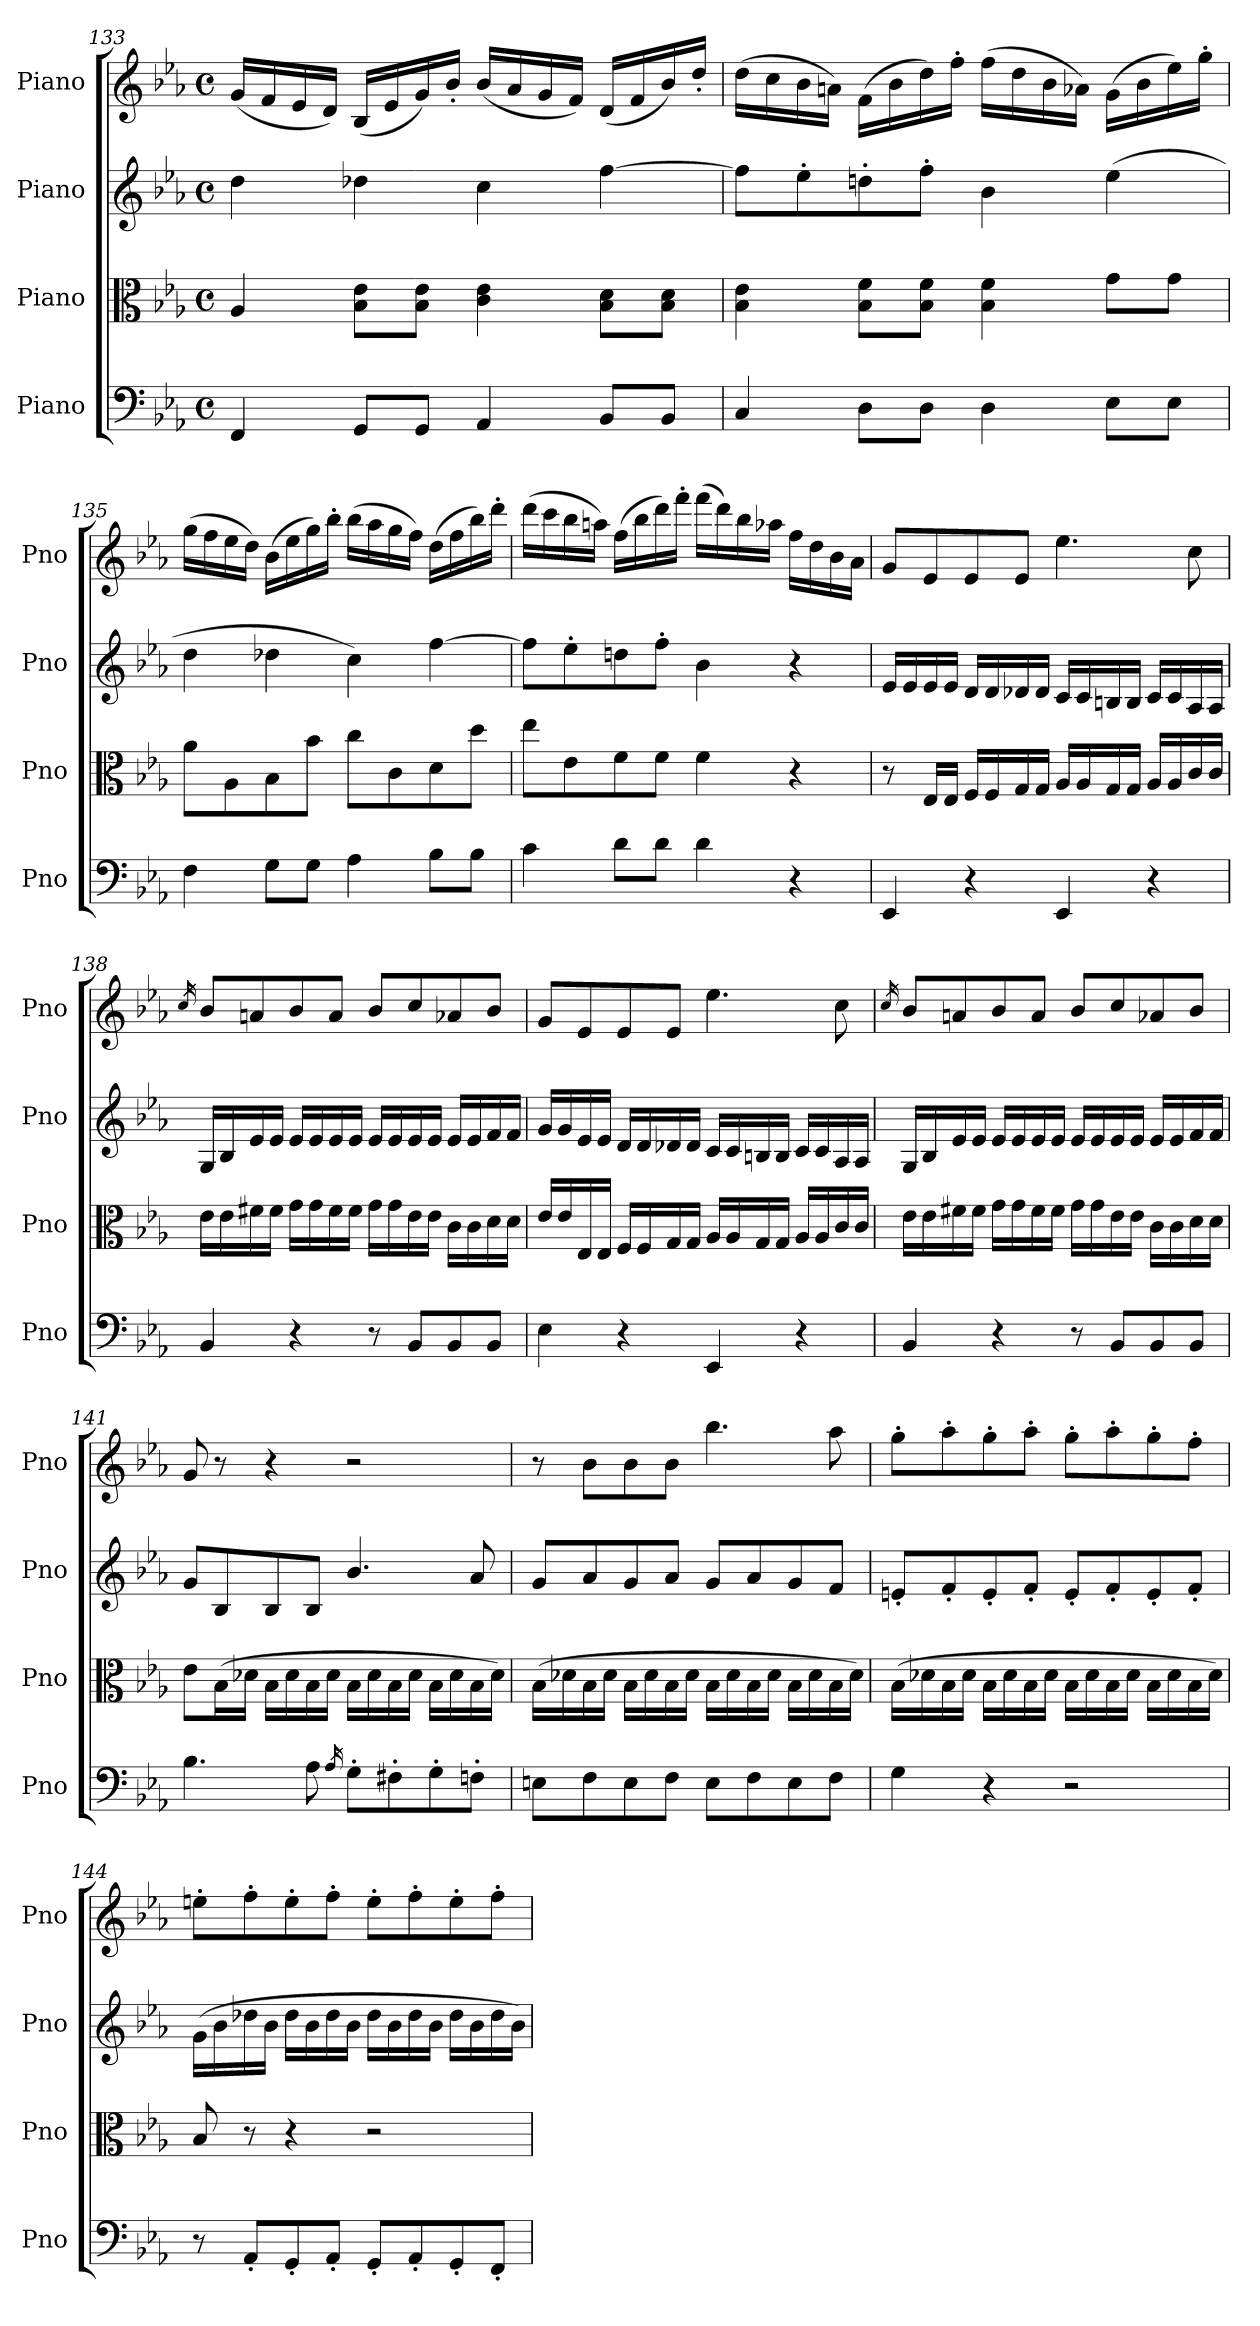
**kern	**kern	**kern	**kern
*part4	*part3	*part2	*part1
*staff4	*staff3	*staff2	*staff1
*I"Piano	*I"Piano	*I"Piano	*I"Piano
*I'Pno	*I'Pno	*I'Pno	*I'Pno
!!LO:LB:g=z
*clefF4	*clefC3	*clefG2	*clefG2
*k[b-e-a-]	*k[b-e-a-]	*k[b-e-a-]	*k[b-e-a-]
*M4/4	*M4/4	*M4/4	*M4/4
*met(c)	*met(c)	*met(c)	*met(c)
=133	=133	=133	=133
4FF/	4A-/	4dd\	(16g/LL
.	.	.	16f/
.	.	.	16e-/
.	.	.	16d/JJ)
8GG/L	8B-\ 8e-\L	4dd-X\	(16B-/LL
.	.	.	16e-/
8GG/J	8B-\ 8e-\J	.	16g/)
.	.	.	16b-'/JJ
4AA-/	4c\ 4e-\	4cc\	(16b-/LL
.	.	.	16a-/
.	.	.	16g/
.	.	.	16f/JJ)
8BB-/L	8B-\ 8d\L	[4ff\	(16d/LL
.	.	.	16f/
8BB-/J	8B-\ 8d\J	.	16b-/)
.	.	.	16dd'/JJ
=134	=134	=134	=134
4C/	4B-\ 4e-\	8ff\L]	(16dd\LL
.	.	.	16cc\
.	.	8ee-'\	16b-\
.	.	.	16an\JJ)
8D\L	8B-\ 8f\L	8ddn'\	(16f\LL
.	.	.	16b-\
8D\J	8B-\ 8f\J	8ff'\J	16dd\)
.	.	.	16ff'\JJ
4D\	4B-\ 4f\	4b-\	(16ff\LL
.	.	.	16dd\
.	.	.	16b-\
.	.	.	16a-X\JJ)
8E-\L	8g\L	(4ee-\	(16g\LL
.	.	.	16b-\
8E-\J	8g\J	.	16ee-\)
.	.	.	16gg'\JJ
=135	=135	=135	=135
4F\	8a-\L	4dd\	(16gg\LL
.	.	.	16ff\
.	8A-\	.	16ee-\
.	.	.	16dd\JJ)
8G\L	8B-\	4dd-X\	(16b-\LL
.	.	.	16ee-\
8G\J	8b-\J	.	16gg\)
.	.	.	16bb-'\JJ
4A-\	8cc\L	4cc\)	(16bb-\LL
.	.	.	16aa-\
.	8c\	.	16gg\
.	.	.	16ff\JJ)
8B-\L	8d\	[4ff\	(16dd\LL
.	.	.	16ff\
8B-\J	8dd\J	.	16bb-\)
.	.	.	16ddd'\JJ
=136	=136	=136	=136
4c\	8ee-\L	8ff\L]	(16ddd\LL
.	.	.	16ccc\
.	8e-\	8ee-'\	16bb-\
.	.	.	16aan\JJ)
8d\L	8f\	8ddn\	(16ff\LL
.	.	.	16bb-\
8d\J	8f\J	8ff'\J	16ddd\)
.	.	.	16fff'\JJ
4d\	4f\	4b-\	(16fff\LL
.	.	.	16ddd\)
.	.	.	16bb-\
.	.	.	16aa-X\JJ
4r	4r	4r	16ff\LL
.	.	.	16dd\
.	.	.	16b-\
.	.	.	16a-\JJ
=137	=137	=137	=137
4EE-/	8r	16e-/LL	8g/L
.	.	16e-/	.
.	16E-/LL	16e-/	8e-/
.	16E-/JJ	16e-/JJ	.
4r	16F/LL	16d/LL	8e-/
.	16F/	16d/	.
.	16G/	16d-X/	8e-/J
.	16G/JJ	16d-/JJ	.
4EE-/	16A-/LL	16c/LL	4.ee-\
.	16A-/	16c/	.
.	16G/	16Bn/	.
.	16G/JJ	16B/JJ	.
4r	16A-/LL	16c/LL	.
.	16A-/	16c/	.
.	16c/	16A-/	8cc\
.	16c/JJ	16A-/JJ	.
!!LO:LB:g=z
=138	=138	=138	=138
.	.	.	16qcc/
4BB-/	16e-\LL	16G/LL	8b-/L
.	16e-\	16B-/	.
.	16f#X\	16e-/	8an/
.	16f#\JJ	16e-/JJ	.
4r	16g\LL	16e-/LL	8b-/
.	16g\	16e-/	.
.	16f#\	16e-/	8a/J
.	16f#\JJ	16e-/JJ	.
8r	16g\LL	16e-/LL	8b-/L
.	16g\	16e-/	.
8BB-/L	16e-\	16e-/	8cc/
.	16e-\JJ	16e-/JJ	.
8BB-/	16c\LL	16e-/LL	8a-X/
.	16c\	16e-/	.
8BB-/J	16d\	16f/	8b-/J
.	16d\JJ	16f/JJ	.
=139	=139	=139	=139
4E-\	16e-/LL	16g/LL	8g/L
.	16e-/	16g/	.
.	16E-/	16e-/	8e-/
.	16E-/JJ	16e-/JJ	.
4r	16F/LL	16d/LL	8e-/
.	16F/	16d/	.
.	16G/	16d-X/	8e-/J
.	16G/JJ	16d-/JJ	.
4EE-/	16A-/LL	16c/LL	4.ee-\
.	16A-/	16c/	.
.	16G/	16Bn/	.
.	16G/JJ	16B/JJ	.
4r	16A-/LL	16c/LL	.
.	16A-/	16c/	.
.	16c/	16A-/	8cc\
.	16c/JJ	16A-/JJ	.
=140	=140	=140	=140
.	.	.	16qcc/
4BB-/	16e-\LL	16G/LL	8b-/L
.	16e-\	16B-/	.
.	16f#X\	16e-/	8an/
.	16f#\JJ	16e-/JJ	.
4r	16g\LL	16e-/LL	8b-/
.	16g\	16e-/	.
.	16f#\	16e-/	8a/J
.	16f#\JJ	16e-/JJ	.
8r	16g\LL	16e-/LL	8b-/L
.	16g\	16e-/	.
8BB-/L	16e-\	16e-/	8cc/
.	16e-\JJ	16e-/JJ	.
8BB-/	16c\LL	16e-/LL	8a-X/
.	16c\	16e-/	.
8BB-/J	16d\	16f/	8b-/J
.	16d\JJ	16f/JJ	.
=141	=141	=141	=141
4.B-\	8e-\L	8g/L	8g/
.	(16B-\L	8B-/	8r
.	16d-X\JJ	.	.
.	16B-\LL	8B-/	4r
.	16d-\	.	.
8A-\	16B-\	8B-/J	.
.	16d-\JJ	.	.
16qA-/	.	.	.
8G'\L	16B-\LL	4.b-/	2r
.	16d-\	.	.
8F#X'\	16B-\	.	.
.	16d-\JJ	.	.
8G'\	16B-\LL	.	.
.	16d-\	.	.
8Fn'\J	16B-\	8a-/	.
.	16d-\JJ)	.	.
=142	=142	=142	=142
8En\L	(16B-\LL	8g/L	8r
.	16d-X\	.	.
8F\	16B-\	8a-/	8b-\L
.	16d-\JJ	.	.
8E\	16B-\LL	8g/	8b-\
.	16d-\	.	.
8F\J	16B-\	8a-/J	8b-\J
.	16d-\JJ	.	.
8E\L	16B-\LL	8g/L	4.bb-\
.	16d-\	.	.
8F\	16B-\	8a-/	.
.	16d-\JJ	.	.
8E\	16B-\LL	8g/	.
.	16d-\	.	.
8F\J	16B-\	8f/J	8aa-\
.	16d-\JJ)	.	.
!!LO:LB:g=z
=143	=143	=143	=143
4G\	(16B-\LL	8en'/L	8gg'\L
.	16d-X\	.	.
.	16B-\	8f'/	8aa-'\
.	16d-\JJ	.	.
4r	16B-\LL	8e'/	8gg'\
.	16d-\	.	.
.	16B-\	8f'/J	8aa-'\J
.	16d-\JJ	.	.
2r	16B-\LL	8e'/L	8gg'\L
.	16d-\	.	.
.	16B-\	8f'/	8aa-'\
.	16d-\JJ	.	.
.	16B-\LL	8e'/	8gg'\
.	16d-\	.	.
.	16B-\	8f'/J	8ff'\J
.	16d-\JJ)	.	.
=144	=144	=144	=144
8r	8B-/	(16g\LL	8een'\L
.	.	16b-\	.
8AA-'/L	8r	16dd-X\	8ff'\
.	.	16b-\JJ	.
8GG'/	4r	16dd-\LL	8ee'\
.	.	16b-\	.
8AA-'/J	.	16dd-\	8ff'\J
.	.	16b-\JJ	.
8GG'/L	2r	16dd-\LL	8ee'\L
.	.	16b-\	.
8AA-'/	.	16dd-\	8ff'\
.	.	16b-\JJ	.
8GG'/	.	16dd-\LL	8ee'\
.	.	16b-\	.
8FF'/J	.	16dd-\	8ff'\J
.	.	16b-\JJ)	.
=	=	=	=
*-	*-	*-	*-
